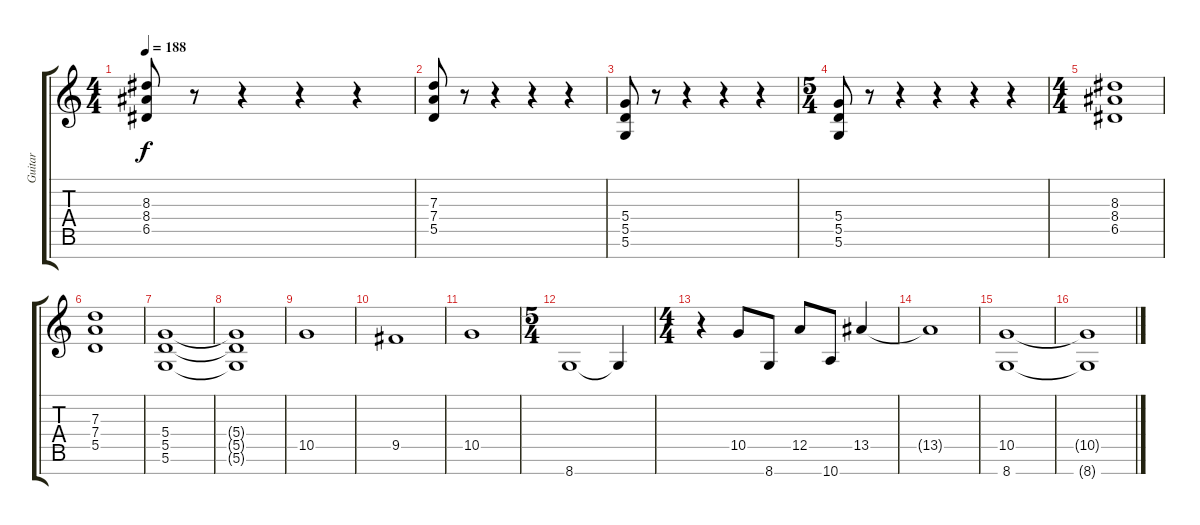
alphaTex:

\track ("Guitar" "Guitar") {instrument distortionguitar}
\staff {score tabs}
\tuning (E4 B3 G3 D3 A2 D2 B1) {hide}
\ts (4 4)
\tempo 188
\clef g2
\ks c
(8.3 8.4 6.5).8{dy f instrument distortionguitar} r.8 r.4 r.4 r.4 |
(7.3 7.4 5.5).8 r.8 r.4 r.4 r.4 |
(5.4 5.5 5.6).8 r.8 r.4 r.4 r.4 |
\ts (5 4)
(5.4 5.5 5.6).8 r.8 r.4 r.4 r.4 r.4 |
\ts (4 4)
(8.3 8.4 6.5).1 |
(7.3 7.4 5.5).1 |
(5.4 5.5 5.6).1 |
(5.4{t} 5.5{t} 5.6{t}).1 |
10.5.1 |
9.5.1 |
10.5.1 |
\ts (5 4)
8.7.1 8.7{t}.4 |
\ts (4 4)
r.4 10.5.8 8.7.8 12.5.8 10.7.8 13.5.4 |
13.5{t}.1 |
(10.5 8.7).1 |
(10.5{t} 8.7{t}).1
